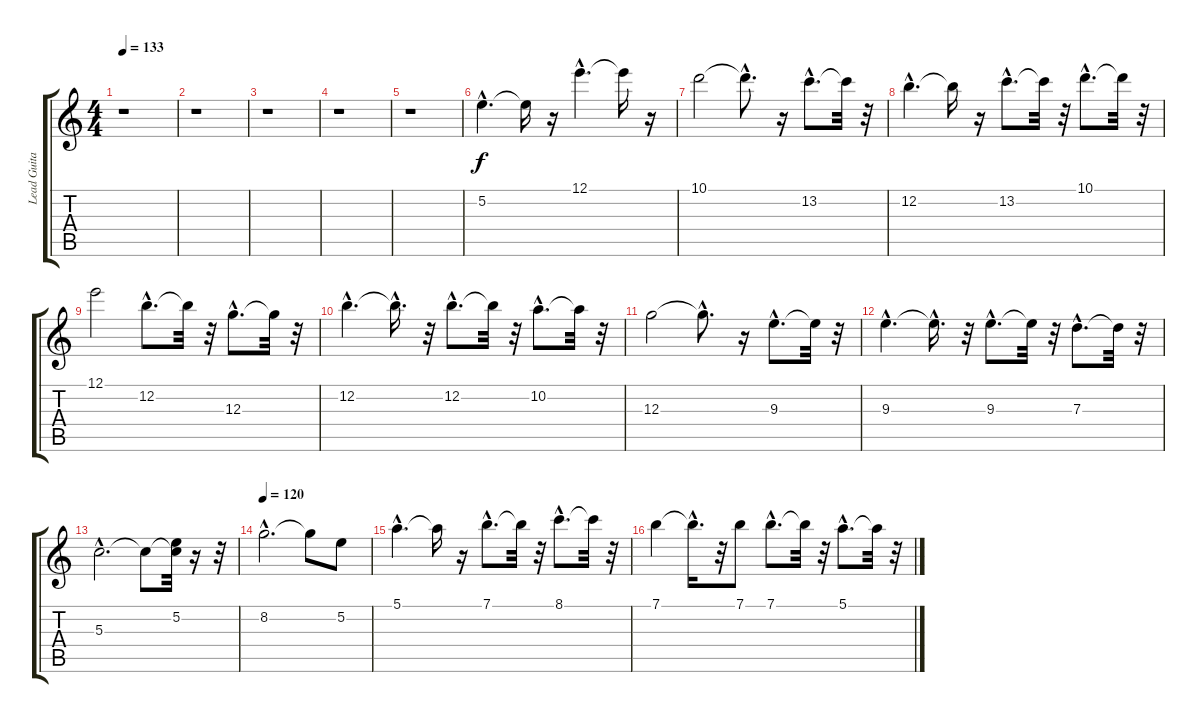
\track ("Lead Guitar 2 " "Lead Guita") {instrument distortionguitar}
\staff {score tabs}
\tuning (E4 B3 G3 D3 A2 E2) {hide}
\ts (4 4)
\tempo 133
\clef g2
\ks c
r.1{dy f} |
r.1 |
r.1 |
r.1 |
r.1 |
5.2{hac}.4{d} 5.2{t}.16 r.16 12.1{hac}.4{d} 12.1{t}.16 r.16 |
10.1.2 10.1{hac t}.8{d} r.16 13.2{hac}.8{d} 13.2{t}.32 r.32 |
12.2{hac}.4{d} 12.2{t}.16 r.16 13.2{hac}.8{d} 13.2{t}.32 r.32 10.1{hac}.8{d} 10.1{t}.32 r.32 |
12.1.2 12.2{hac}.8{d} 12.2{t}.32 r.32 12.3{hac}.8{d} 12.3{t}.32 r.32 |
12.2{hac}.4{d} 12.2{hac t}.16{d} r.32 12.2{hac}.8{d} 12.2{t}.32 r.32 10.2{hac}.8{d} 10.2{t}.32 r.32 |
12.3.2 12.3{hac t}.8{d} r.16 9.3{hac}.8{d} 9.3{t}.32 r.32 |
9.3{hac}.4{d} 9.3{hac t}.16{d} r.32 9.3{hac}.8{d} 9.3{t}.32 r.32 7.3{hac}.8{d} 7.3{t}.32 r.32 |
5.3{hac}.2{d} 5.3{t}.8 (5.2 5.3{t}).32 r.16 r.32 |
\tempo 120
8.2{hac}.2{d} 8.2{t}.8 5.2.8 |
5.1{hac}.4{d} 5.1{t}.16 r.16 7.1{hac}.8{d} 7.1{t}.32 r.32 8.1{hac}.8{d} 8.1{t}.32 r.32 |
7.1.4 7.1{hac t}.16{d} r.32 7.1.8 7.1{hac}.8{d} 7.1{t}.32 r.32 5.1{hac}.8{d} 5.1{t}.32 r.32
